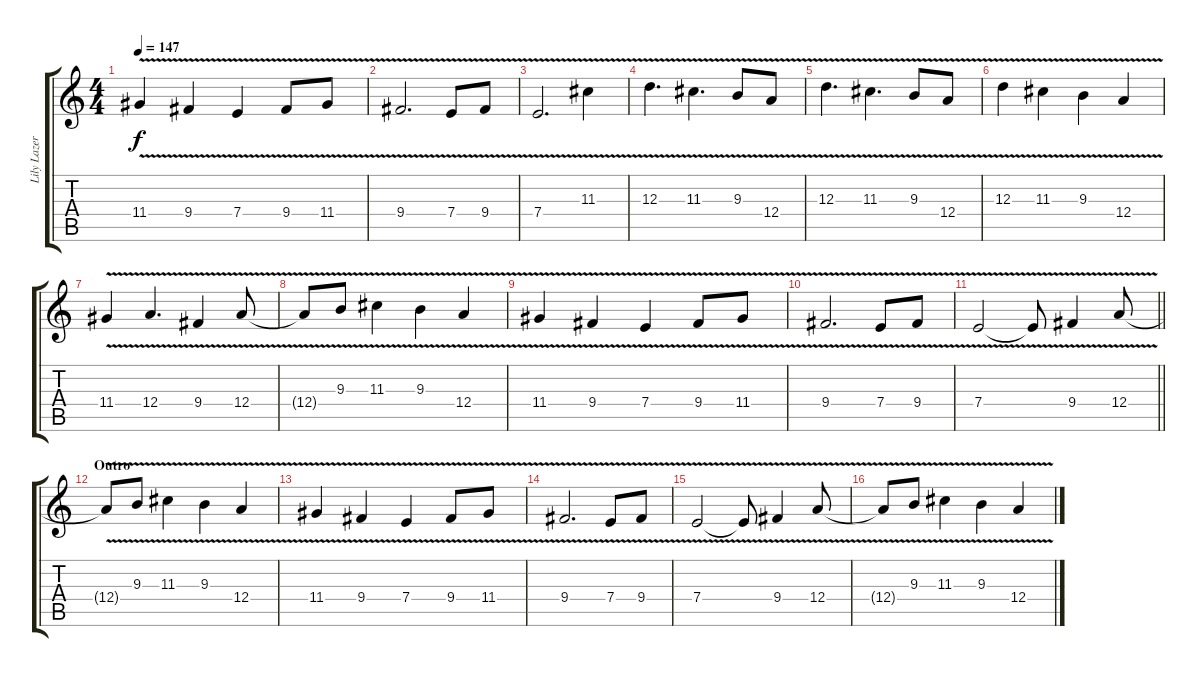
\track ("Lily Lazer (Guitar)" "Lily Lazer") {instrument distortionguitar}
\staff {score tabs}
\tuning (B3 Gb3 D3 A2 E2 B1) {hide}
\ts (4 4)
\tempo 147
\clef g2
\ks c
11.4{v}.4{dy f} 9.4{v}.4 7.4{v}.4 9.4{v}.8 11.4{v}.8 |
9.4{v}.2{d} 7.4{v}.8 9.4{v}.8 |
7.4{v}.2{d} 11.3{v}.4 |
12.3{v}.4{d} 11.3{v}.4{d} 9.3{v}.8 12.4{v}.8 |
12.3{v}.4{d} 11.3{v}.4{d} 9.3{v}.8 12.4{v}.8 |
12.3{v}.4 11.3{v}.4 9.3{v}.4 12.4{v}.4 |
11.4{v}.4 12.4{v}.4{d} 9.4{v}.4 12.4{v}.8 |
12.4{t}.8 9.3{v}.8 11.3{v}.4 9.3{v}.4 12.4{v}.4 |
11.4{v}.4 9.4{v}.4 7.4{v}.4 9.4{v}.8 11.4{v}.8 |
9.4{v}.2{d} 7.4{v}.8 9.4{v}.8 |
\barLineRight lightlight
7.4{v}.2 7.4{t}.8 9.4{v}.4 12.4{v}.8 |
\section ("" "Outro")
12.4{t}.8 9.3{v}.8 11.3{v}.4 9.3{v}.4 12.4{v}.4 |
11.4{v}.4 9.4{v}.4 7.4{v}.4 9.4{v}.8 11.4{v}.8 |
9.4{v}.2{d} 7.4{v}.8 9.4{v}.8 |
7.4{v}.2 7.4{t}.8 9.4{v}.4 12.4{v}.8 |
12.4{t}.8 9.3{v}.8 11.3{v}.4 9.3{v}.4 12.4{v}.4
